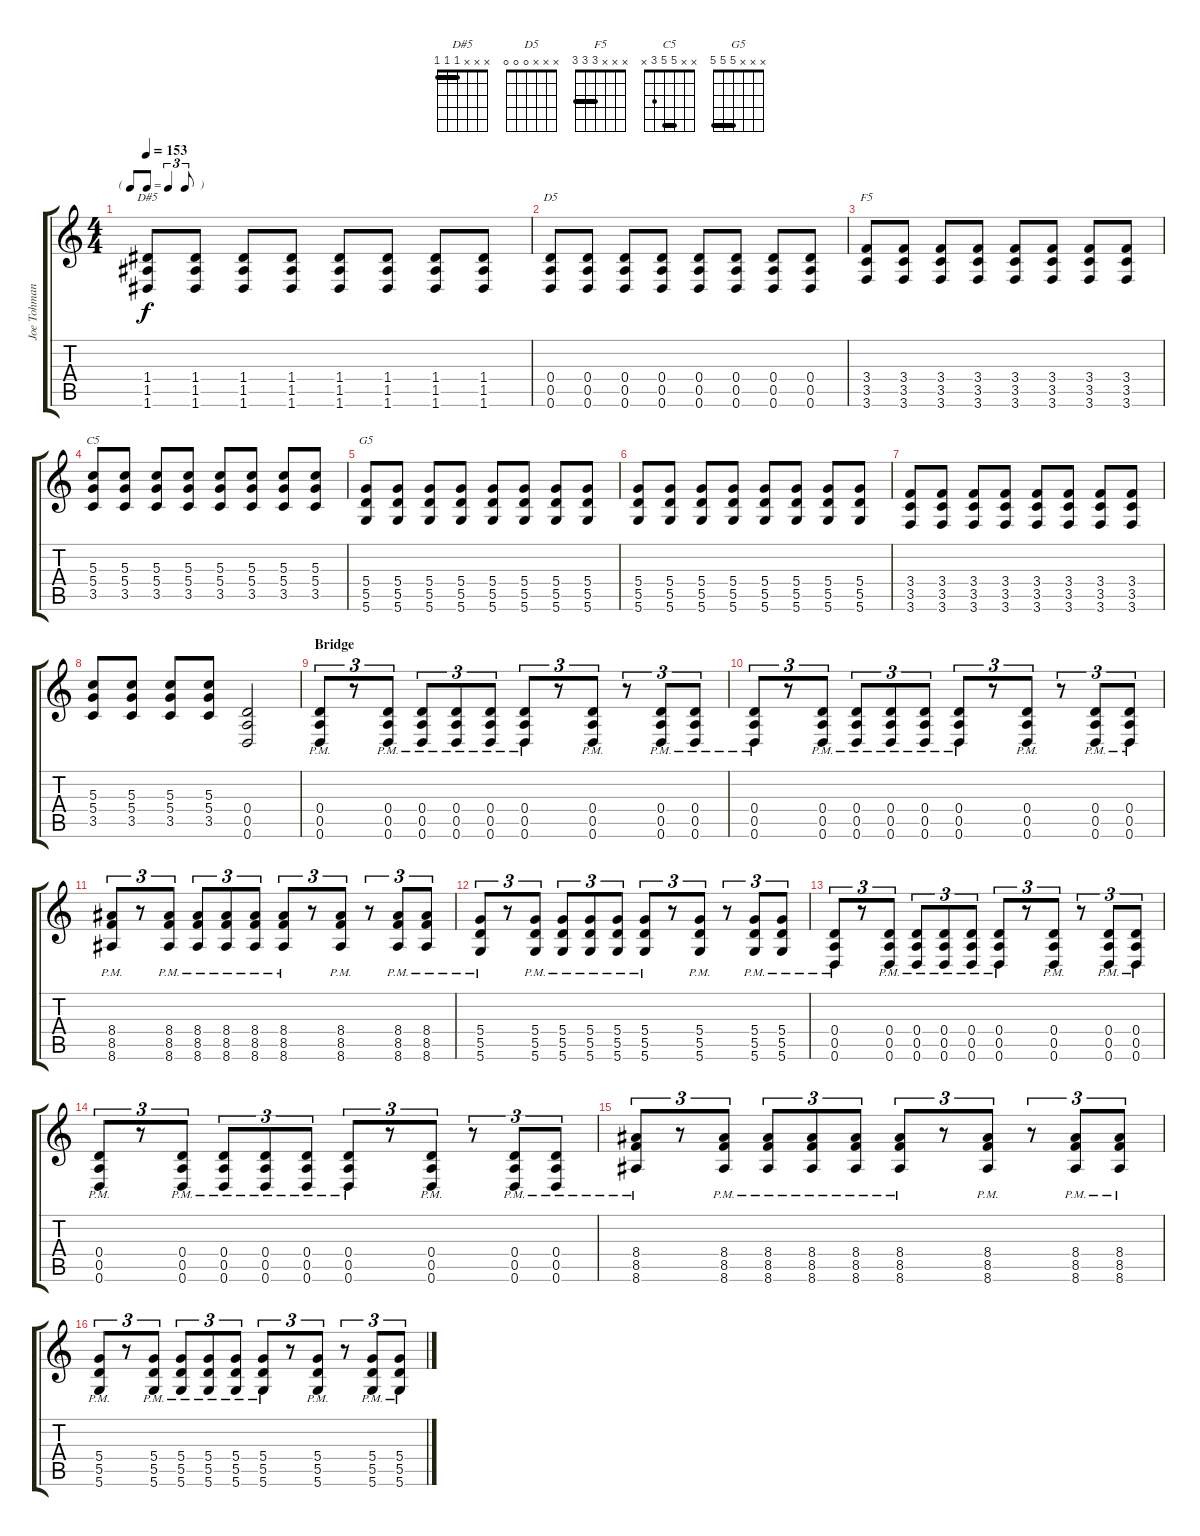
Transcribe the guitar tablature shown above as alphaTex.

\track ("Joe Tohman" "Joe Tohman") {instrument distortionguitar}
\staff {score tabs}
\tuning (E4 B3 G3 D3 A2 D2) {hide}
\chord ("D#5" x x x 1 1 1) {barre 1}
\chord ("D5" x x x 0 0 0)
\chord ("F5" x x x 3 3 3) {barre 3}
\chord ("C5" x x 5 5 3 x) {barre 5}
\chord ("G5" x x x 5 5 5) {barre 5}
\ts (4 4)
\tf triplet8th
\tempo 153
\clef g2
\ks c
(1.4 1.5 1.6).8{ch "D#5" dy f} (1.4 1.5 1.6).8 (1.4 1.5 1.6).8 (1.4 1.5 1.6).8 (1.4 1.5 1.6).8 (1.4 1.5 1.6).8 (1.4 1.5 1.6).8 (1.4 1.5 1.6).8 |
(0.4 0.5 0.6).8{ch "D5"} (0.4 0.5 0.6).8 (0.4 0.5 0.6).8 (0.4 0.5 0.6).8 (0.4 0.5 0.6).8 (0.4 0.5 0.6).8 (0.4 0.5 0.6).8 (0.4 0.5 0.6).8 |
(3.4 3.5 3.6).8{ch "F5"} (3.4 3.5 3.6).8 (3.4 3.5 3.6).8 (3.4 3.5 3.6).8 (3.4 3.5 3.6).8 (3.4 3.5 3.6).8 (3.4 3.5 3.6).8 (3.4 3.5 3.6).8 |
(5.3 5.4 3.5).8{ch "C5"} (5.3 5.4 3.5).8 (5.3 5.4 3.5).8 (5.3 5.4 3.5).8 (5.3 5.4 3.5).8 (5.3 5.4 3.5).8 (5.3 5.4 3.5).8 (5.3 5.4 3.5).8 |
(5.4 5.5 5.6).8{ch "G5"} (5.4 5.5 5.6).8 (5.4 5.5 5.6).8 (5.4 5.5 5.6).8 (5.4 5.5 5.6).8 (5.4 5.5 5.6).8 (5.4 5.5 5.6).8 (5.4 5.5 5.6).8 |
(5.4 5.5 5.6).8 (5.4 5.5 5.6).8 (5.4 5.5 5.6).8 (5.4 5.5 5.6).8 (5.4 5.5 5.6).8 (5.4 5.5 5.6).8 (5.4 5.5 5.6).8 (5.4 5.5 5.6).8 |
(3.4 3.5 3.6).8 (3.4 3.5 3.6).8 (3.4 3.5 3.6).8 (3.4 3.5 3.6).8 (3.4 3.5 3.6).8 (3.4 3.5 3.6).8 (3.4 3.5 3.6).8 (3.4 3.5 3.6).8 |
(5.3 5.4 3.5).8 (5.3 5.4 3.5).8 (5.3 5.4 3.5).8 (5.3 5.4 3.5).8 (0.4 0.5 0.6).2 |
\section ("" "Bridge")
(0.4{pm} 0.5{pm} 0.6{pm}).8{tu (3 2)} r.8{tu (3 2)} (0.4{pm} 0.5{pm} 0.6{pm}).8{tu (3 2)} (0.4{pm} 0.5{pm} 0.6{pm}).8{tu (3 2)} (0.4{pm} 0.5{pm} 0.6{pm}).8{tu (3 2)} (0.4{pm} 0.5{pm} 0.6{pm}).8{tu (3 2)} (0.4{pm} 0.5{pm} 0.6{pm}).8{tu (3 2)} r.8{tu (3 2)} (0.4{pm} 0.5{pm} 0.6{pm}).8{tu (3 2)} r.8{tu (3 2)} (0.4{pm} 0.5{pm} 0.6{pm}).8{tu (3 2)} (0.4{pm} 0.5{pm} 0.6{pm}).8{tu (3 2)} |
(0.4{pm} 0.5{pm} 0.6{pm}).8{tu (3 2)} r.8{tu (3 2)} (0.4{pm} 0.5{pm} 0.6{pm}).8{tu (3 2)} (0.4{pm} 0.5{pm} 0.6{pm}).8{tu (3 2)} (0.4{pm} 0.5{pm} 0.6{pm}).8{tu (3 2)} (0.4{pm} 0.5{pm} 0.6{pm}).8{tu (3 2)} (0.4{pm} 0.5{pm} 0.6{pm}).8{tu (3 2)} r.8{tu (3 2)} (0.4{pm} 0.5{pm} 0.6{pm}).8{tu (3 2)} r.8{tu (3 2)} (0.4{pm} 0.5{pm} 0.6{pm}).8{tu (3 2)} (0.4{pm} 0.5{pm} 0.6{pm}).8{tu (3 2)} |
(8.4{pm} 8.5{pm} 8.6{pm}).8{tu (3 2)} r.8{tu (3 2)} (8.4{pm} 8.5{pm} 8.6{pm}).8{tu (3 2)} (8.4{pm} 8.5{pm} 8.6{pm}).8{tu (3 2)} (8.4{pm} 8.5{pm} 8.6{pm}).8{tu (3 2)} (8.4{pm} 8.5{pm} 8.6{pm}).8{tu (3 2)} (8.4{pm} 8.5{pm} 8.6{pm}).8{tu (3 2)} r.8{tu (3 2)} (8.4{pm} 8.5{pm} 8.6{pm}).8{tu (3 2)} r.8{tu (3 2)} (8.4{pm} 8.5{pm} 8.6{pm}).8{tu (3 2)} (8.4{pm} 8.5{pm} 8.6{pm}).8{tu (3 2)} |
(5.4{pm} 5.5{pm} 5.6{pm}).8{tu (3 2)} r.8{tu (3 2)} (5.4{pm} 5.5{pm} 5.6{pm}).8{tu (3 2)} (5.4{pm} 5.5{pm} 5.6{pm}).8{tu (3 2)} (5.4{pm} 5.5{pm} 5.6{pm}).8{tu (3 2)} (5.4{pm} 5.5{pm} 5.6{pm}).8{tu (3 2)} (5.4{pm} 5.5{pm} 5.6{pm}).8{tu (3 2)} r.8{tu (3 2)} (5.4{pm} 5.5{pm} 5.6{pm}).8{tu (3 2)} r.8{tu (3 2)} (5.4{pm} 5.5{pm} 5.6{pm}).8{tu (3 2)} (5.4{pm} 5.5{pm} 5.6{pm}).8{tu (3 2)} |
(0.4{pm} 0.5{pm} 0.6{pm}).8{tu (3 2)} r.8{tu (3 2)} (0.4{pm} 0.5{pm} 0.6{pm}).8{tu (3 2)} (0.4{pm} 0.5{pm} 0.6{pm}).8{tu (3 2)} (0.4{pm} 0.5{pm} 0.6{pm}).8{tu (3 2)} (0.4{pm} 0.5{pm} 0.6{pm}).8{tu (3 2)} (0.4{pm} 0.5{pm} 0.6{pm}).8{tu (3 2)} r.8{tu (3 2)} (0.4{pm} 0.5{pm} 0.6{pm}).8{tu (3 2)} r.8{tu (3 2)} (0.4{pm} 0.5{pm} 0.6{pm}).8{tu (3 2)} (0.4{pm} 0.5{pm} 0.6{pm}).8{tu (3 2)} |
(0.4{pm} 0.5{pm} 0.6{pm}).8{tu (3 2)} r.8{tu (3 2)} (0.4{pm} 0.5{pm} 0.6{pm}).8{tu (3 2)} (0.4{pm} 0.5{pm} 0.6{pm}).8{tu (3 2)} (0.4{pm} 0.5{pm} 0.6{pm}).8{tu (3 2)} (0.4{pm} 0.5{pm} 0.6{pm}).8{tu (3 2)} (0.4{pm} 0.5{pm} 0.6{pm}).8{tu (3 2)} r.8{tu (3 2)} (0.4{pm} 0.5{pm} 0.6{pm}).8{tu (3 2)} r.8{tu (3 2)} (0.4{pm} 0.5{pm} 0.6{pm}).8{tu (3 2)} (0.4{pm} 0.5{pm} 0.6{pm}).8{tu (3 2)} |
(8.4{pm} 8.5{pm} 8.6{pm}).8{tu (3 2)} r.8{tu (3 2)} (8.4{pm} 8.5{pm} 8.6{pm}).8{tu (3 2)} (8.4{pm} 8.5{pm} 8.6{pm}).8{tu (3 2)} (8.4{pm} 8.5{pm} 8.6{pm}).8{tu (3 2)} (8.4{pm} 8.5{pm} 8.6{pm}).8{tu (3 2)} (8.4{pm} 8.5{pm} 8.6{pm}).8{tu (3 2)} r.8{tu (3 2)} (8.4{pm} 8.5{pm} 8.6{pm}).8{tu (3 2)} r.8{tu (3 2)} (8.4{pm} 8.5{pm} 8.6{pm}).8{tu (3 2)} (8.4{pm} 8.5{pm} 8.6{pm}).8{tu (3 2)} |
(5.4{pm} 5.5{pm} 5.6{pm}).8{tu (3 2)} r.8{tu (3 2)} (5.4{pm} 5.5{pm} 5.6{pm}).8{tu (3 2)} (5.4{pm} 5.5{pm} 5.6{pm}).8{tu (3 2)} (5.4{pm} 5.5{pm} 5.6{pm}).8{tu (3 2)} (5.4{pm} 5.5{pm} 5.6{pm}).8{tu (3 2)} (5.4{pm} 5.5{pm} 5.6{pm}).8{tu (3 2)} r.8{tu (3 2)} (5.4{pm} 5.5{pm} 5.6{pm}).8{tu (3 2)} r.8{tu (3 2)} (5.4{pm} 5.5{pm} 5.6{pm}).8{tu (3 2)} (5.4{pm} 5.5{pm} 5.6{pm}).8{tu (3 2)}
